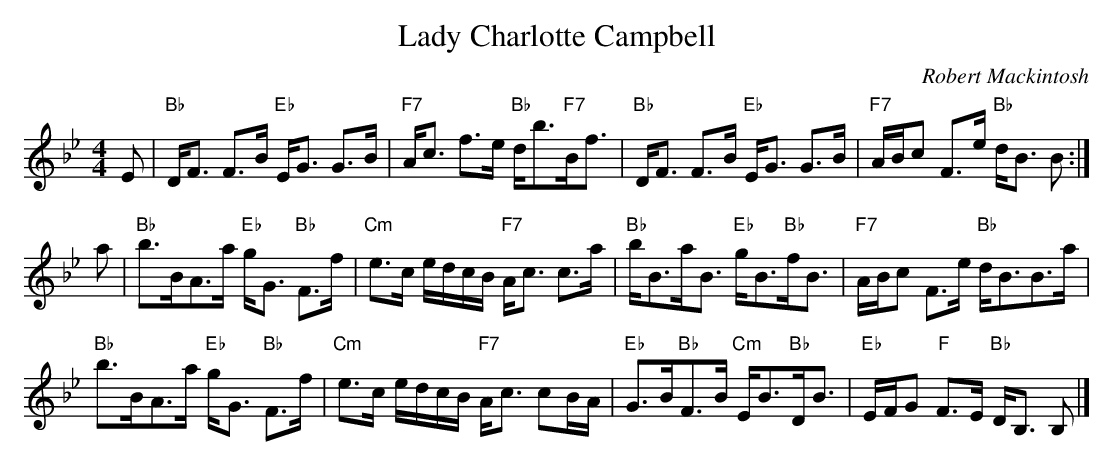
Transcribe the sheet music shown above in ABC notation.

X:1
T:Lady Charlotte Campbell
C:Robert Mackintosh
M:4/4
L:1/8
K:Bb
E |\
"Bb" D<F F>B "Eb" E<G G>B | "F7" A<c f>e "Bb" d<b"F7"B<f | "Bb" D<F F>B "Eb" E<G G>B | "F7" A/B/c F>e "Bb" d<B B :|
a |\
"Bb" b>BA>a "Eb" g<G "Bb" F>f | "Cm" e>c e/d/c/B/ "F7" A<c c>a   | "Bb" b<Ba<B     "Eb" g<B"Bb"f<B | "F7" A/B/c F>e     "Bb" d<BB>a  |
"Bb" b>BA>a "Eb" g<G "Bb" F>f | "Cm" e>c e/d/c/B/ "F7" A<c cB/A/ | "Eb" G>B"Bb"F>B "Cm" E<B"Bb"D<B | "Eb" E/F/G "F" F>E "Bb" D<B, B, |]
